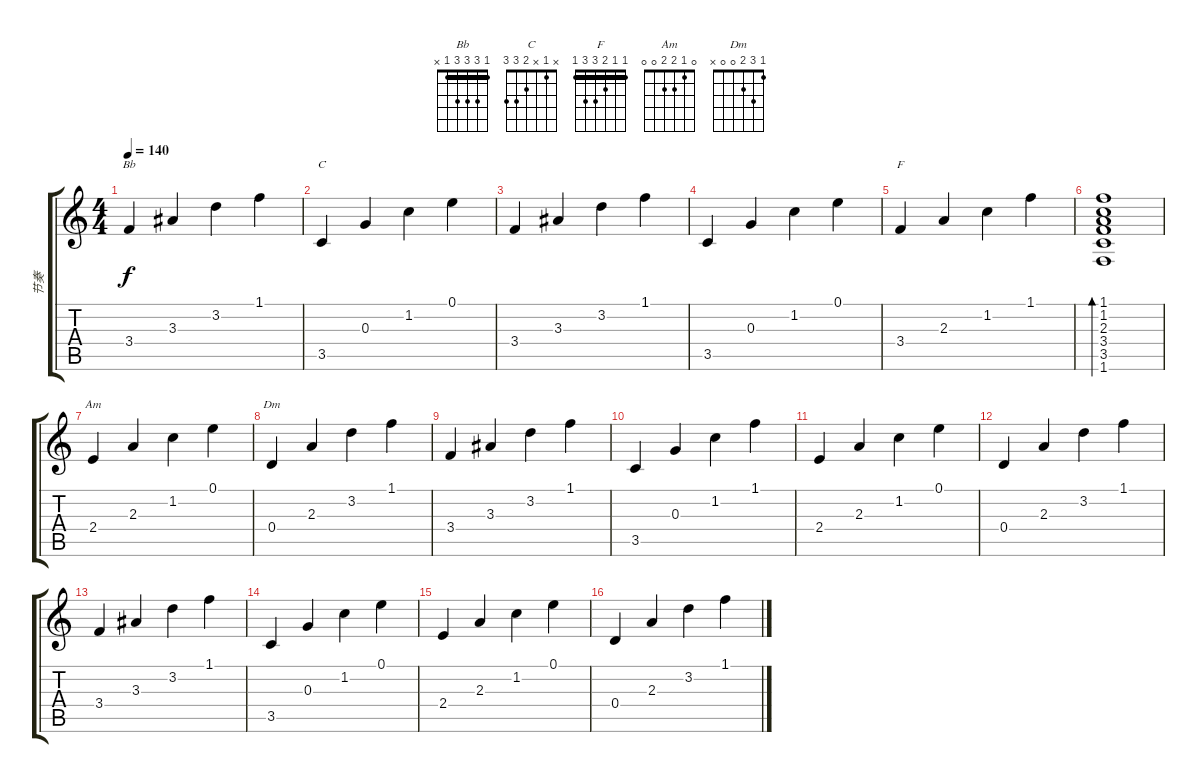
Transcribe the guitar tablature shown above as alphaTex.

\track ("节奏" "节奏") {instrument acousticguitarnylon}
\staff {score tabs}
\tuning (E4 B3 G3 D3 A2 E2) {hide}
\chord ("Bb" 1 3 3 3 1 x) {barre 1}
\chord ("C" x 1 x 2 3 3)
\chord ("F" 1 1 2 3 3 1) {barre 1}
\chord ("Am" 0 1 2 2 0 0)
\chord ("Dm" 1 3 2 0 0 x)
\ts (4 4)
\tempo 140
\clef g2
\ks c
3.4.4{ch "Bb" dy f} 3.3.4 3.2.4 1.1.4 |
3.5.4{ch "C"} 0.3.4 1.2.4 0.1.4 |
3.4.4 3.3.4 3.2.4 1.1.4 |
3.5.4 0.3.4 1.2.4 0.1.4 |
3.4.4{ch "F"} 2.3.4 1.2.4 1.1.4 |
(1.1 1.2 2.3 3.4 3.5 1.6).1{bd 60} |
2.4.4{ch "Am"} 2.3.4 1.2.4 0.1.4 |
0.4.4{ch "Dm"} 2.3.4 3.2.4 1.1.4 |
3.4.4 3.3.4 3.2.4 1.1.4 |
3.5.4 0.3.4 1.2.4 1.1.4 |
2.4.4 2.3.4 1.2.4 0.1.4 |
0.4.4 2.3.4 3.2.4 1.1.4 |
3.4.4 3.3.4 3.2.4 1.1.4 |
3.5.4 0.3.4 1.2.4 0.1.4 |
2.4.4 2.3.4 1.2.4 0.1.4 |
0.4.4 2.3.4 3.2.4 1.1.4
